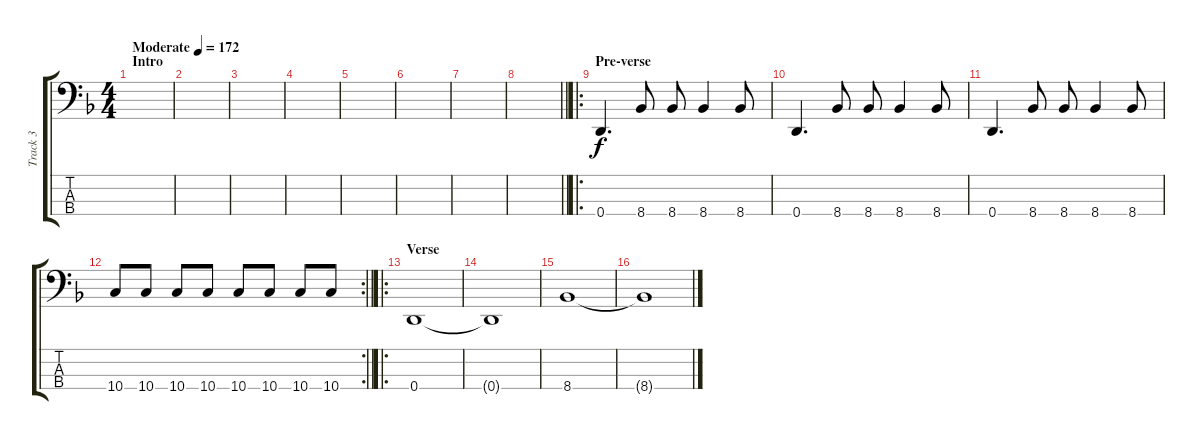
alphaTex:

\track ("Track 3" "Track 3") {instrument electricbassfinger}
\staff {score tabs}
\tuning (G2 D2 A1 D1) {hide}
\ts (4 4)
\section ("" "Intro")
\tempo (172 "Moderate")
\clef f4
\ks f
|
|
|
|
|
|
|
\barLineRight lightlight
|
\ro
\section ("" "Pre-verse")
0.4.4{d} 8.4.8 8.4.8 8.4.4 8.4.8 |
0.4.4{d} 8.4.8 8.4.8 8.4.4 8.4.8 |
0.4.4{d} 8.4.8 8.4.8 8.4.4 8.4.8 |
\rc 2
\barLineRight lightlight
10.4.8 10.4.8 10.4.8 10.4.8 10.4.8 10.4.8 10.4.8 10.4.8 |
\ro
\section ("" "Verse")
0.4.1 |
0.4{t}.1 |
8.4.1 |
8.4{t}.1
